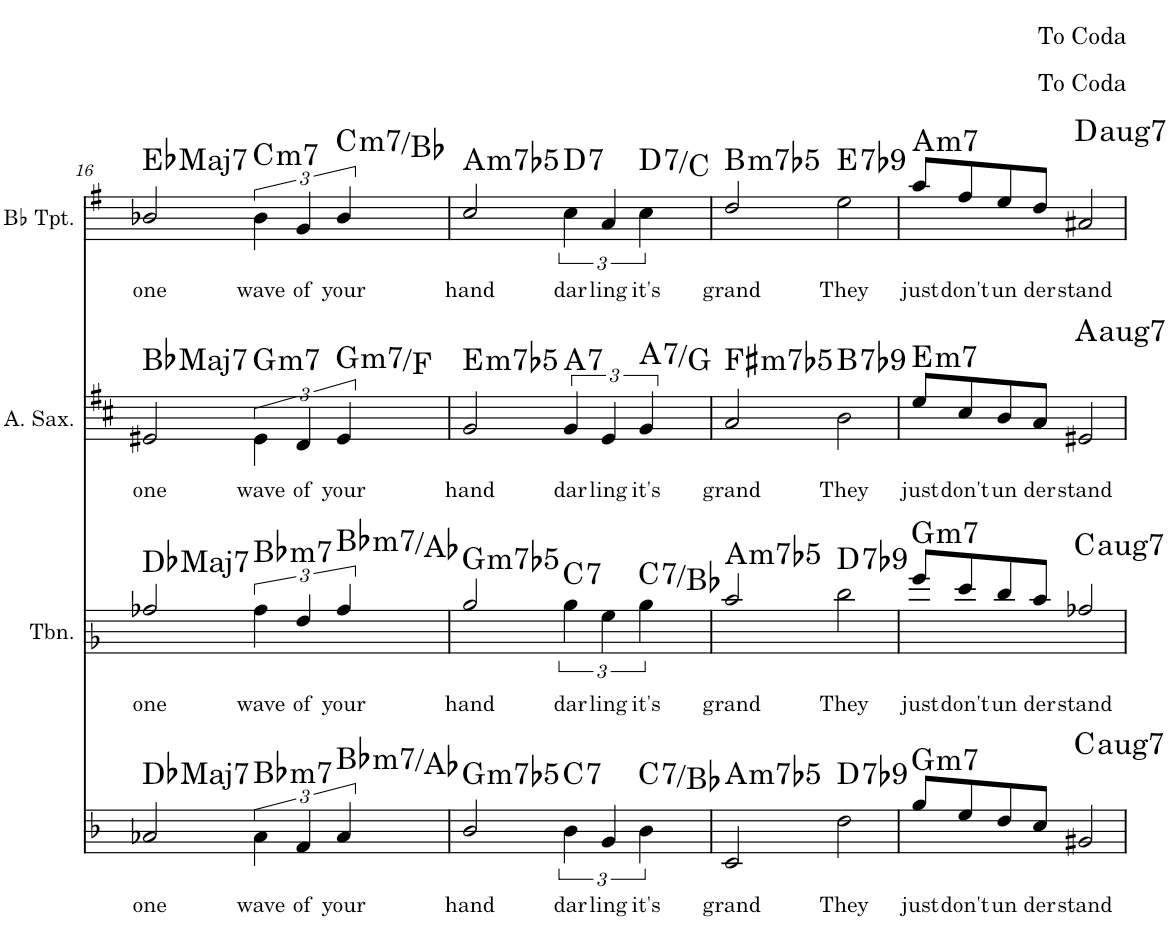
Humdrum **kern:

**kern	**text	**text	**harte	**kern	**text	**text	**harte	**kern	**text	**text	**harte	**kern	**text	**text	**harte
*part4	*part4	*part4	*part4	*part3	*part3	*part3	*part3	*part2	*part2	*part2	*part2	*part1	*part1	*part1	*part1
*staff4	*staff4	*staff4	*	*staff3	*staff3	*staff3	*	*staff2	*staff2	*staff2	*	*staff1	*staff1	*staff1	*
*I"Piano	*	*	*	*I"Trombone	*	*	*	*I"Alto Saxophone	*	*	*	*I"Bb Trumpet	*	*	*
*I'Pno	*	*	*	*I'Tbn.	*	*	*	*I'A. Sax.	*	*	*	*I'Bb Tpt.	*	*	*
!!LO:PB:g=z
*clefG2	*	*	*	*clefF4	*	*	*	*clefG2	*	*	*	*clefG2	*	*	*
*	*	*	*	*	*	*	*	*Trd5c9	*	*	*	*Trd1c2	*	*	*
*k[b-]	*	*	*	*k[b-]	*	*	*	*k[f#c#]	*	*	*	*k[f#]	*	*	*
*M4/4	*	*	*	*M4/4	*	*	*	*M4/4	*	*	*	*M4/4	*	*	*
=16	=16	=16	=16	=16	=16	=16	=16	=16	=16	=16	=16	=16	=16	=16	=16
!	!	!LO:LY:b	!LO:H:kt=Maj7	!	!	!LO:LY:b	!LO:H:kt=Maj7	!	!	!LO:LY:b	!LO:H:kt=Maj7	!	!	!LO:LY:b	!LO:H:kt=Maj7
2a-X/	.	one	Db:maj7	2A-X/	.	one	Db:maj7	2e#X/	.	one	Bb:maj7	2b-X/	.	one	Eb:maj7
!	!	!LO:LY:b	!LO:H:kt=m7	!	!	!LO:LY:b	!LO:H:kt=m7	!	!	!LO:LY:b	!LO:H:kt=m7	!	!	!LO:LY:b	!LO:H:kt=m7
6a-\	.	wave	Bb:min7	6A-\	.	wave	Bb:min7	6e#\	.	wave	G:min7	6b-\	.	wave	C:min7
!	!	!LO:LY:b	!	!	!	!LO:LY:b	!	!	!	!LO:LY:b	!	!	!	!LO:LY:b	!
6f/	.	of	.	6F/	.	of	.	6d/	.	of	.	6g/	.	of	.
!	!	!LO:LY:b	!LO:H:kt=m7	!	!	!LO:LY:b	!LO:H:kt=m7	!	!	!LO:LY:b	!LO:H:kt=m7	!	!	!LO:LY:b	!LO:H:kt=m7
6a-/	.	your	Bb:min7/b7	6A-/	.	your	Bb:min7/b7	6e#/	.	your	G:min7/b7	6b-/	.	your	C:min7/b7
=17	=17	=17	=17	=17	=17	=17	=17	=17	=17	=17	=17	=17	=17	=17	=17
!	!	!LO:LY:b	!LO:H:kt=m7b5	!	!	!LO:LY:b	!LO:H:kt=m7b5	!	!	!LO:LY:b	!LO:H:kt=m7b5	!	!	!LO:LY:b	!LO:H:kt=m7b5
2b-/	.	hand	G:hdim7	2B-/	.	hand	G:hdim7	2g/	.	hand	E:hdim7	2cc/	.	hand	A:hdim7
!	!	!LO:LY:b	!LO:H:kt=7	!	!	!LO:LY:b	!LO:H:kt=7	!	!	!LO:LY:b	!LO:H:kt=7	!	!	!LO:LY:b	!LO:H:kt=7
6b-\	.	dar	C:7	6B-\	.	dar	C:7	6g/	.	dar	A:7	6cc\	.	dar	D:7
!	!	!LO:LY:b	!	!	!	!LO:LY:b	!	!	!	!LO:LY:b	!	!	!	!LO:LY:b	!
6g/	.	ling	.	6G\	.	ling	.	6e/	.	ling	.	6a/	.	ling	.
!	!	!LO:LY:b	!LO:H:kt=7	!	!	!LO:LY:b	!LO:H:kt=7	!	!	!LO:LY:b	!LO:H:kt=7	!	!	!LO:LY:b	!LO:H:kt=7
6b-\	.	it's	C:7/b7	6B-\	.	it's	C:7/b7	6g/	.	it's	A:7/b7	6cc\	.	it's	D:7/b7
=18	=18	=18	=18	=18	=18	=18	=18	=18	=18	=18	=18	=18	=18	=18	=18
!	!	!LO:LY:b	!LO:H:kt=m7b5	!	!	!LO:LY:b	!LO:H:kt=m7b5	!	!	!LO:LY:b	!LO:H:kt=m7b5	!	!	!LO:LY:b	!LO:H:kt=m7b5
2c/	.	grand	A:hdim7	2c/	.	grand	A:hdim7	2a/	.	grand	F#:hdim7	2dd/	.	grand	B:hdim7
!	!	!LO:LY:b	!LO:H:kt=7	!	!	!LO:LY:b	!LO:H:kt=7	!	!	!LO:LY:b	!LO:H:kt=7	!	!	!LO:LY:b	!LO:H:kt=7
2dd\	.	They	D:7(b9)	2d\	.	They	D:7(b9)	2b\	.	They	B:7(b9)	2ee\	.	They	E:7(b9)
=19	=19	=19	=19	=19	=19	=19	=19	=19	=19	=19	=19	=19	=19	=19	=19
!	!	!LO:LY:b	!LO:H:kt=m7	!	!	!LO:LY:b	!LO:H:kt=m7	!	!	!LO:LY:b	!LO:H:kt=m7	!	!	!LO:LY:b	!LO:H:kt=m7
8gg/L	.	just	G:min7	8g/L	.	just	G:min7	8ee/L	.	just	E:min7	8aa/L	.	just	A:min7
!	!	!LO:LY:b	!	!	!	!LO:LY:b	!	!	!	!LO:LY:b	!	!	!	!LO:LY:b	!
8ee/	.	don't	.	8e/	.	don't	.	8cc#/	.	don't	.	8ff#/	.	don't	.
!	!	!LO:LY:b	!	!	!	!LO:LY:b	!	!	!	!LO:LY:b	!	!	!	!LO:LY:b	!
8dd/	.	un	.	8d/	.	un	.	8b/	.	un	.	8ee/	.	un	.
!	!	!LO:LY:b	!	!	!	!LO:LY:b	!	!	!	!LO:LY:b	!	!	!	!LO:LY:b	!
8cc/J	.	der	.	8c/J	.	der	.	8a/J	.	der	.	8dd/J	.	der	.
!	!	!LO:LY:b	!LO:H:kt=aug7	!	!	!LO:LY:b	!LO:H:kt=aug7	!	!	!LO:LY:b	!LO:H:kt=aug7	!	!	!LO:LY:b	!LO:H:kt=aug7
2g#X/	.	stand	C:aug(b7)	2A-X/	.	stand	C:aug(b7)	2e#X/	.	stand	A:aug(b7)	2a#X/	.	stand	D:aug(b7)
=	=	=	=	=	=	=	=	=	=	=	=	=	=	=	=
*-	*-	*-	*-	*-	*-	*-	*-	*-	*-	*-	*-	*-	*-	*-	*-
